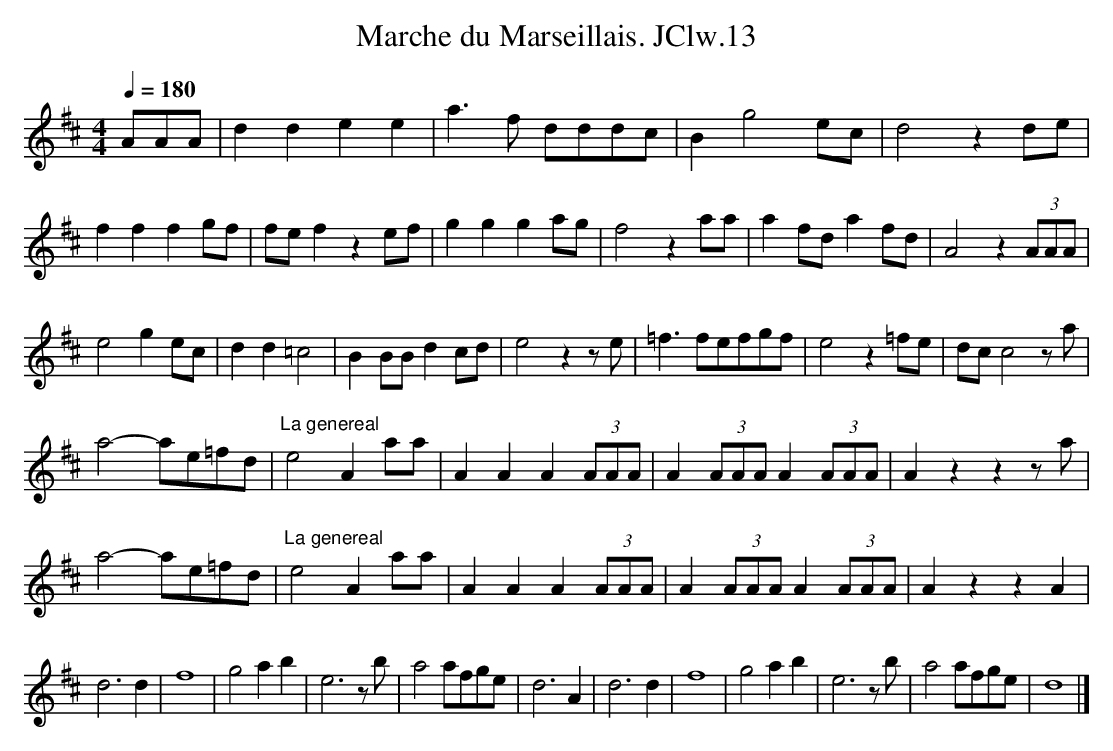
X:1
T:Marche du Marseillais. JClw.13
M:4/4
L:1/8
Q:1/4=180
K:D
AAA|d2d2e2e2|a3f dddc|B2g4ec|d4z2de|
f2f2f2 gf|fef2z2ef|g2g2g2ag|f4z2aa|a2fd a2fd|A4z2(3AAA|
e4g2ec|d2d2=c4|B2BBd2cd|e4z2ze|=f3fefgf|e4z2=fe|dcc4za|
a4-ae=fd|"La genereal"e4A2aa|A2A2A2(3AAA|A2(3AAA A2(3AAA|A2z2z2za|
a4-ae=fd|"La genereal"e4A2aa|A2A2A2(3AAA|A2(3AAA A2(3AAA|A2z2z2A2|
d6d2|f8|g4a2b2|e6zb|a4 afge|d6A2|d6d2|f8|g4a2b2|e6zb|a4 afge|d8|]
